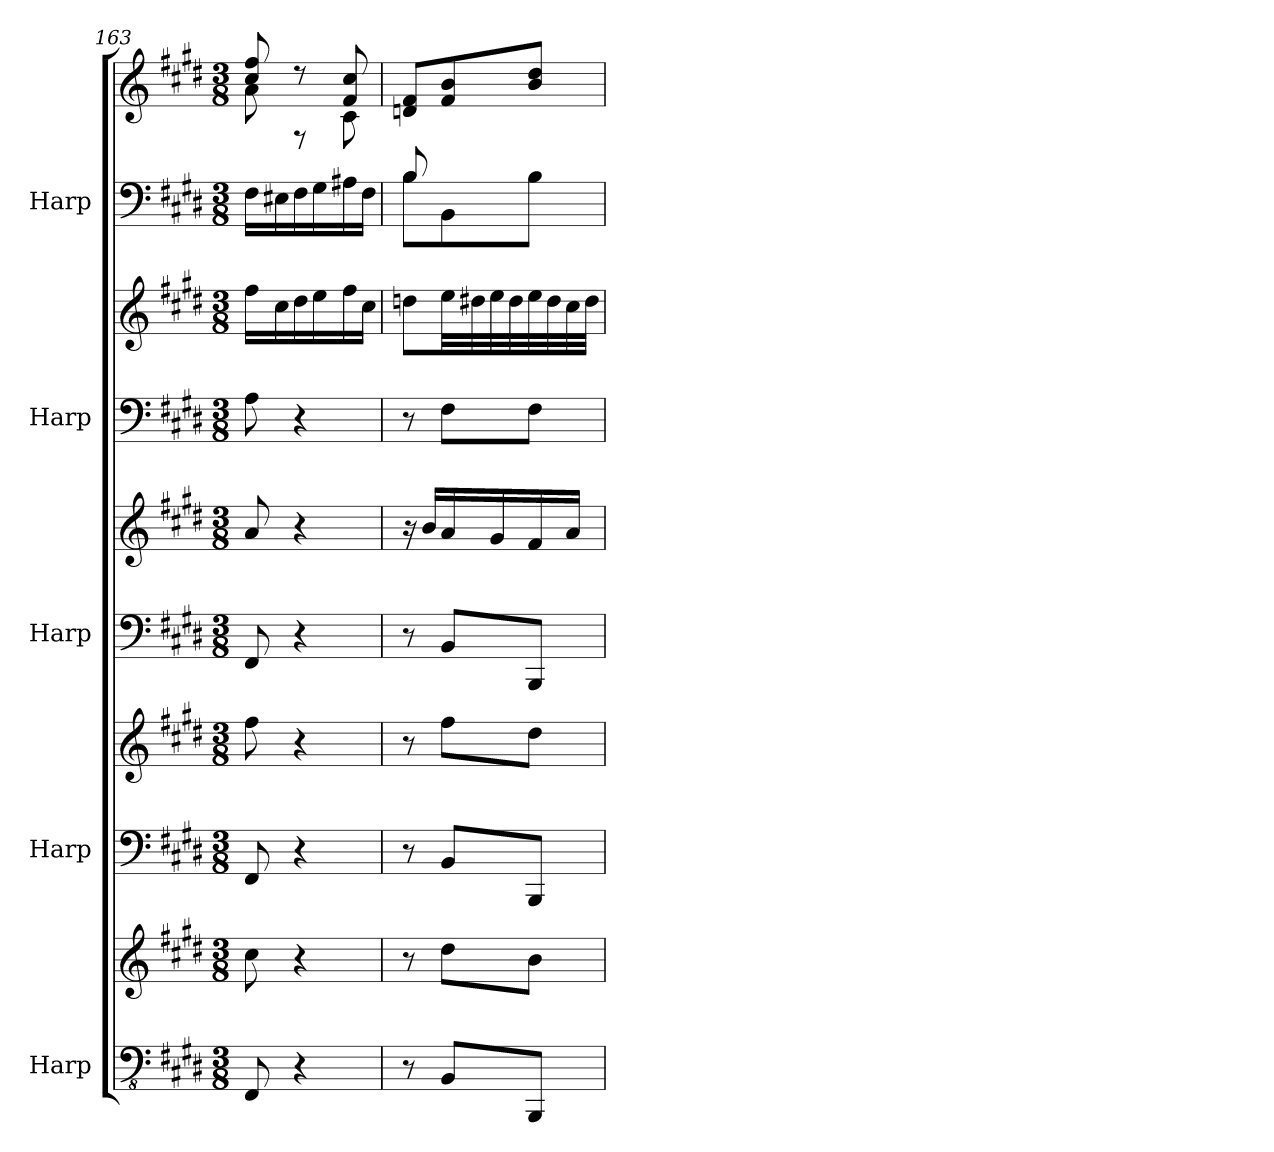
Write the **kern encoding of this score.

**kern	**kern	**kern	**kern	**kern	**kern	**kern	**kern	**kern	**kern
*part5	*part5	*part4	*part4	*part3	*part3	*part2	*part2	*part1	*part1
*staff10	*staff9	*staff8	*staff7	*staff6	*staff5	*staff4	*staff3	*staff2	*staff1
*I"Harp	*	*I"Harp	*	*I"Harp	*	*I"Harp	*	*I"Harp	*
*I'Hp	*	*I'Hp	*	*I'Hp	*	*I'Hp	*	*I'Hp	*
*clefFv4	*clefG2	*clefF4	*clefG2	*clefF4	*clefG2	*clefF4	*clefG2	*clefF4	*clefG2
*k[f#c#g#d#]	*k[f#c#g#d#]	*k[f#c#g#d#]	*k[f#c#g#d#]	*k[f#c#g#d#]	*k[f#c#g#d#]	*k[f#c#g#d#]	*k[f#c#g#d#]	*k[f#c#g#d#]	*k[f#c#g#d#]
*M3/8	*M3/8	*M3/8	*M3/8	*M3/8	*M3/8	*M3/8	*M3/8	*M3/8	*M3/8
=163	=163	=163	=163	=163	=163	=163	=163	=163	=163
*	*	*	*	*	*	*	*	*	*^
8FFF#/	8cc#\	8FF#/	8ff#\	8FF#/	8a/	8A\	16ff#\LL	16F#\LL	8cc#/ 8ff#/	8a\
.	.	.	.	.	.	.	16cc#\	16E#X\	.	.
4r	4r	4r	4r	4r	4r	4r	16dd#\	16F#\	8r	8rF
.	.	.	.	.	.	.	16ee\	16G#\	.	.
.	.	.	.	.	.	.	16ff#\	16A#X\	8f#/ 8cc#/	8c#\
.	.	.	.	.	.	.	16cc#\JJ	16F#\JJ	.	.
!!LO:PB:g=z	!!
=164	=164	=164	=164	=164	=164	=164	=164	=164	=164	=164
*	*	*	*	*	*	*	*	*^	*	*
8r	8r	8r	8r	8r	16r	8r	8ddn\L	8B/L	8B\L	8dn/ 8f#/L	8ryy
.	.	.	.	.	16b/LL	.	.	.	.	.	.
8BBB/L	8dd#\L	8BB/L	8ff#\L	8BB/L	16a/	8F#\L	32ee\LL	4ryy	8BB\	8f#/ 8b/	8d#X\
.	.	.	.	.	.	.	32dd#X\	.	.	.	.
.	.	.	.	.	16g#/	.	32ee\	.	.	.	.
.	.	.	.	.	.	.	32dd#\	.	.	.	.
8BBBB/J	8b\J	8BBB/J	8dd#\J	8BBB/J	16f#/	8F#\J	32ee\	.	8B\J	8b/ 8dd#/J	8f#\J
.	.	.	.	.	.	.	32dd#\	.	.	.	.
.	.	.	.	.	16a/JJ	.	32cc#\	.	.	.	.
.	.	.	.	.	.	.	32dd#\JJJ	.	.	.	.
*	*	*	*	*	*	*	*	*v	*v	*	*
*	*	*	*	*	*	*	*	*	*v	*v
=	=	=	=	=	=	=	=	=	=
*-	*-	*-	*-	*-	*-	*-	*-	*-	*-
